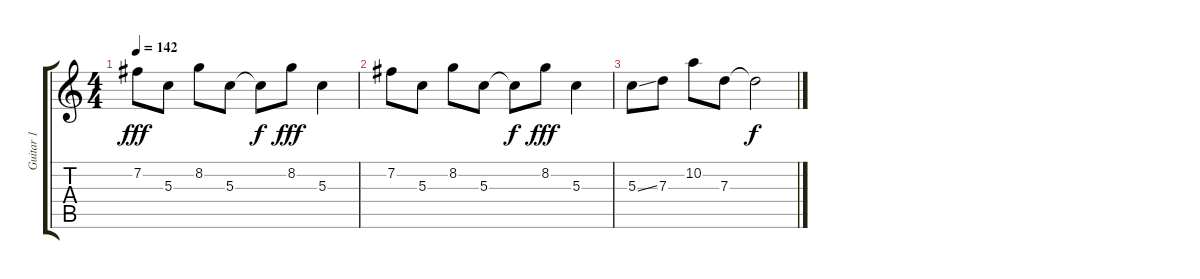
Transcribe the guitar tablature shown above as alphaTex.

\track ("Guitar 1" "Guitar 1") {instrument electricguitarclean}
\staff {score tabs}
\tuning (E4 B3 G3 D3 A2 E2) {hide}
\ts (4 4)
\tempo 142
\clef g2
\ks c
7.2.8{dy fff} 5.3.8 8.2.8 5.3.8 5.3{t}.8{dy f} 8.2.8{dy fff} 5.3.4 |
7.2.8 5.3.8 8.2.8 5.3.8 5.3{t}.8{dy f} 8.2.8{dy fff} 5.3.4 |
5.3{ss}.8 7.3.8 10.2.8 7.3.8 7.3{t}.2{dy f}
